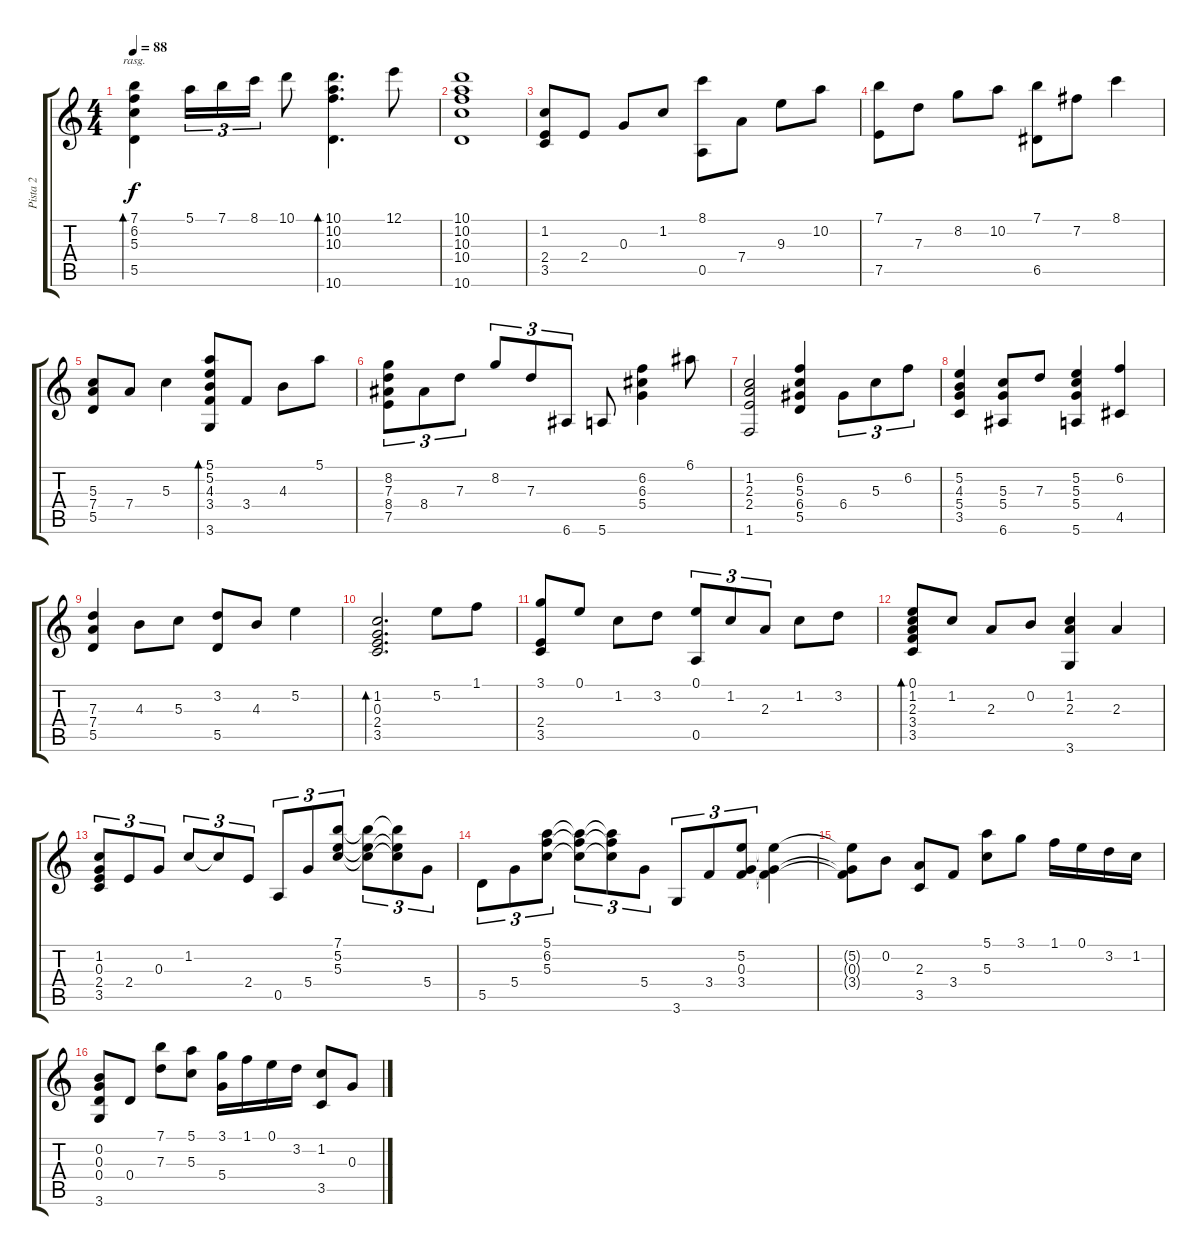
\track ("Pista 2" "Pista 2") {instrument acousticguitarsteel}
\staff {score tabs}
\tuning (E4 B3 G3 D3 A2 E2) {hide}
\ts (4 4)
\tempo 88
\clef g2
\ks c
(7.1 6.2 5.3 5.5).4{bd 240 rasg ii dy f} 5.1.16{tu (3 2)} 7.1.16{tu (3 2)} 8.1.16{tu (3 2)} 10.1.8 (10.1 10.2 10.3 10.6).4{d bd 240} 12.1.8 |
(10.1 10.2 10.3 10.4 10.6).1 |
(1.2 2.4 3.5).8 2.4.8 0.3.8 1.2.8 (8.1 0.5).8 7.4.8 9.3.8 10.2.8 |
(7.1 7.5).8 7.3.8 8.2.8 10.2.8 (7.1 6.5).8 7.2.8 8.1.4 |
(5.3 7.4 5.5).8 7.4.8 5.3.4 (5.1 5.2 4.3 3.4 3.6).8{bd 120} 3.4.8 4.3.8 5.1.8 |
(8.2 7.3 8.4 7.5).8{tu (3 2)} 8.4.8{tu (3 2)} 7.3.8{tu (3 2)} 8.2.8{tu (3 2)} 7.3.8{tu (3 2)} 6.6.8{tu (3 2)} 5.6.8 (6.2 6.3 5.4).4 6.1.8 |
(1.2 2.3 2.4 1.6).2 (6.2 5.3 6.4 5.5).4 6.4.8{tu (3 2)} 5.3.8{tu (3 2)} 6.2.8{tu (3 2)} |
(5.2 4.3 5.4 3.5).4 (5.3 5.4 6.6).8 7.3.8 (5.2 5.3 5.4 5.6).4 (6.2 4.5).4 |
(7.3 7.4 5.5).4 4.3.8 5.3.8 (3.2 5.5).8 4.3.8 5.2.4 |
(1.2 0.3 2.4 3.5).2{d bd 240} 5.2.8 1.1.8 |
(3.1 2.4 3.5).8 0.1.8 1.2.8 3.2.8 (0.1 0.5).8{tu (3 2)} 1.2.8{tu (3 2)} 2.3.8{tu (3 2)} 1.2.8 3.2.8 |
(0.1 1.2 2.3 3.4 3.5).8{bd 240} 1.2.8 2.3.8 0.2.8 (1.2 2.3 3.6).4 2.3.4 |
(1.2 0.3 2.4 3.5).8{tu (3 2)} 2.4.8{tu (3 2)} 0.3.8{tu (3 2)} 1.2.8{tu (3 2)} 1.2{t}.8{tu (3 2)} 2.4.8{tu (3 2)} 0.5.8{tu (3 2)} 5.4.8{tu (3 2)} (7.1 5.2 5.3).8{tu (3 2)} (7.1{t} 5.2{t} 5.3{t}).8{tu (3 2)} (7.1{t} 5.2{t} 5.3{t}).8{tu (3 2)} 5.4.8{tu (3 2)} |
5.5.8{tu (3 2)} 5.4.8{tu (3 2)} (5.1 6.2 5.3).8{tu (3 2)} (5.1{t} 6.2{t} 5.3{t}).8{tu (3 2)} (5.1{t} 6.2{t} 5.3{t}).8{tu (3 2)} 5.4.8{tu (3 2)} 3.6.8{tu (3 2)} 3.4.8{tu (3 2)} (5.2 0.3 3.4).8{tu (3 2)} (5.2{t} 0.3{t} 3.4{t}).4 |
(5.2{t} 0.3{t} 3.4{t}).8 0.2.8 (2.3 3.5).8 3.4.8 (5.1 5.3).8 3.1.8 1.1.16 0.1.16 3.2.16 1.2.16 |
(0.2 0.3 0.4 3.6).8 0.4.8 (7.1 7.3).8 (5.1 5.3).8 (3.1 5.4).16 1.1.16 0.1.16 3.2.16 (1.2 3.5).8 0.3.8
